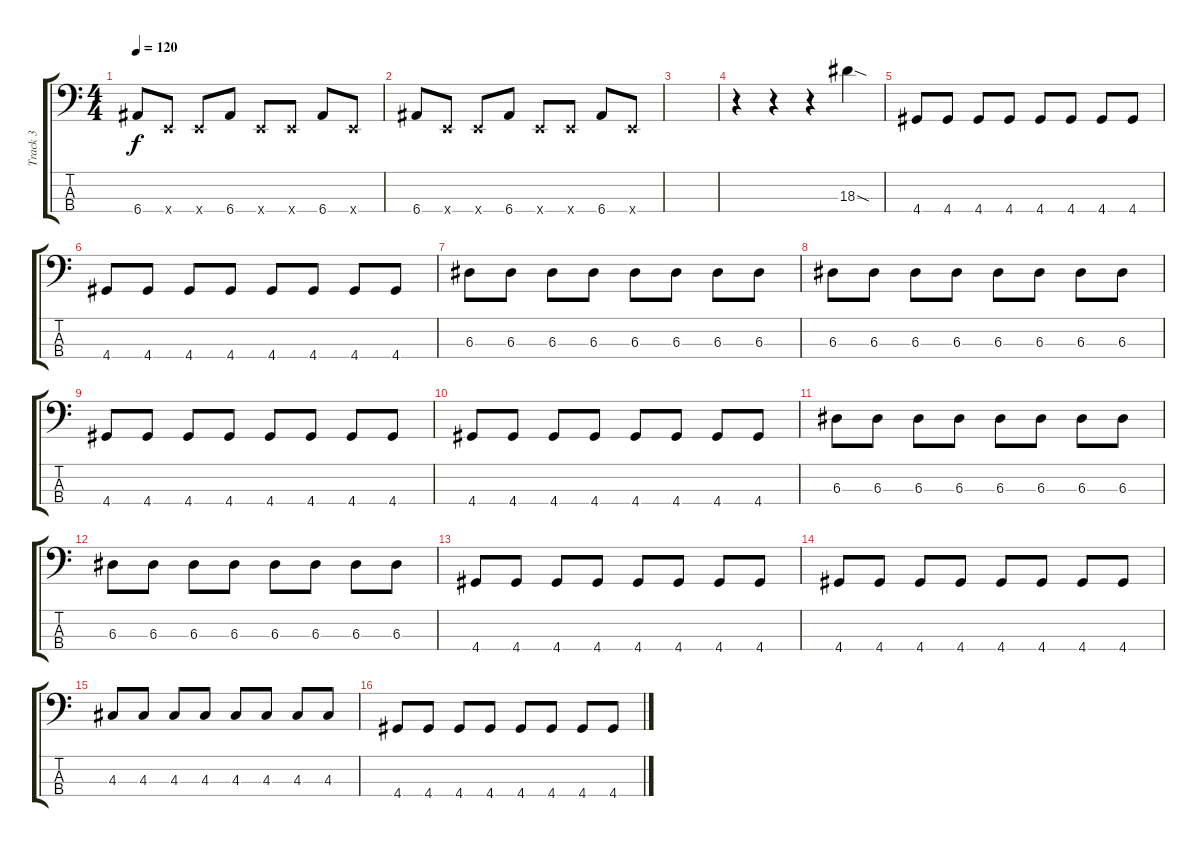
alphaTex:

\track ("Track 3" "Track 3") {instrument electricbassfinger}
\staff {score tabs}
\tuning (G2 D2 A1 E1) {hide}
\ts (4 4)
\tempo 120
\clef f4
\ks c
6.4.8{dy f} 0.4{x}.8 0.4{x}.8 6.4.8 0.4{x}.8 0.4{x}.8 6.4.8 0.4{x}.8 |
6.4.8 0.4{x}.8 0.4{x}.8 6.4.8 0.4{x}.8 0.4{x}.8 6.4.8 0.4{x}.8 |
|
r.4 r.4 r.4 18.3{sod}.4 |
4.4.8 4.4.8 4.4.8 4.4.8 4.4.8 4.4.8 4.4.8 4.4.8 |
4.4.8 4.4.8 4.4.8 4.4.8 4.4.8 4.4.8 4.4.8 4.4.8 |
6.3.8 6.3.8 6.3.8 6.3.8 6.3.8 6.3.8 6.3.8 6.3.8 |
6.3.8 6.3.8 6.3.8 6.3.8 6.3.8 6.3.8 6.3.8 6.3.8 |
4.4.8 4.4.8 4.4.8 4.4.8 4.4.8 4.4.8 4.4.8 4.4.8 |
4.4.8 4.4.8 4.4.8 4.4.8 4.4.8 4.4.8 4.4.8 4.4.8 |
6.3.8 6.3.8 6.3.8 6.3.8 6.3.8 6.3.8 6.3.8 6.3.8 |
6.3.8 6.3.8 6.3.8 6.3.8 6.3.8 6.3.8 6.3.8 6.3.8 |
4.4.8 4.4.8 4.4.8 4.4.8 4.4.8 4.4.8 4.4.8 4.4.8 |
4.4.8 4.4.8 4.4.8 4.4.8 4.4.8 4.4.8 4.4.8 4.4.8 |
4.3.8 4.3.8 4.3.8 4.3.8 4.3.8 4.3.8 4.3.8 4.3.8 |
4.4.8 4.4.8 4.4.8 4.4.8 4.4.8 4.4.8 4.4.8 4.4.8
